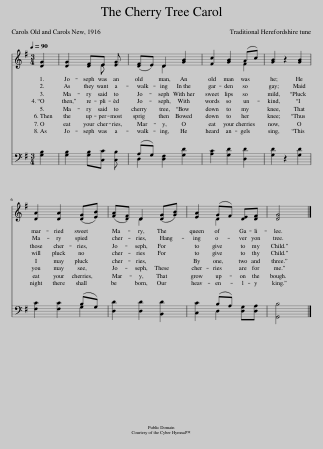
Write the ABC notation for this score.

X:1
%%score ( 1 2 ) ( 3 4 )
L:1/8
Q:1/4=90
M:3/4
I:linebreak $
K:G
V:1 treble
V:2 treble
V:3 bass
V:4 bass
V:1
 [DG]2 | [DG]2 [DF]E [EG] | ([DF]E) D2 [GB]2 | [Fc]2 [GB]2 (Ac) | [GB]2 z2 [GB]2 |$ %5
 [DA]2 [DA]2 ([DG][EB]) | ([FA][DF]) D2 ([DG][GB]) | [EA]2 (GF) [DE][DF] | [DG]4 |] %9
V:2
 x2 | x3 E x | x2 D2 x2 | x4 F2 | x6 |$ %5
 x6 | x2 D2 x2 | x2 D2 x2 | x4 |] %9
V:3
 [G,B,]2 | [G,B,]2 [G,B,][C,C] [C,B,] | (A,G,) [D,F,]2 [G,D]2 | [A,C]2 [G,D]2 [D,D]2 | [G,D]2 z2 [G,D]2 |$ %5
 [F,C]2 [F,C]2 (B,G,) | [D,D]2 [D,D]2 [B,,D]2 | [C,C]2 (B,A,) [D,G,][D,A,] | [G,,B,]4 |] %9
V:4
 x2 | x5 | D,2 x4 | x6 | x6 |$ %5
 x4 G,2 | x6 | x2 D,2 x2 | x4 |] %9
